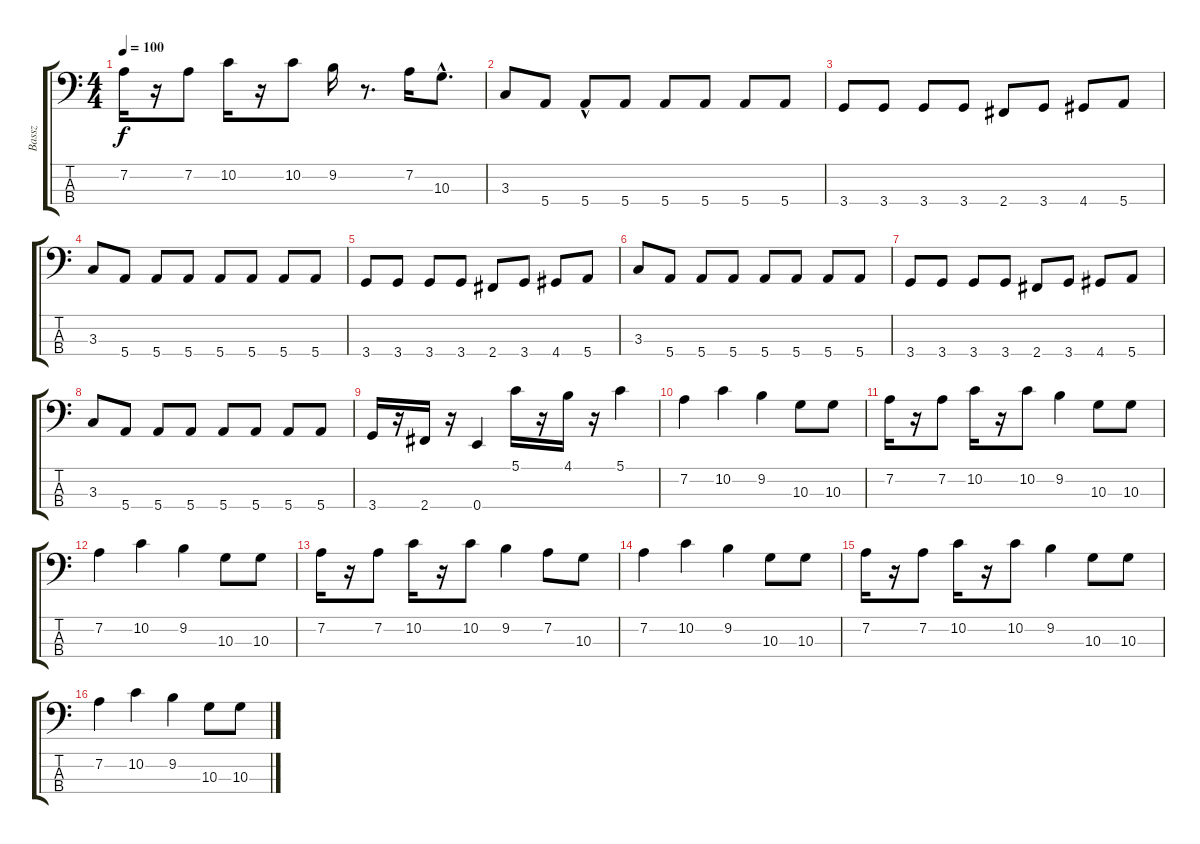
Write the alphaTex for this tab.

\track ("Bassz" "Bassz") {instrument electricbassfinger}
\staff {score tabs}
\tuning (G2 D2 A1 E1) {hide}
\ts (4 4)
\tempo 100
\clef f4
\ks c
7.2.16{dy f} r.16 7.2.8 10.2.16 r.16 10.2.8 9.2.16 r.8{d} 7.2.16 10.3{hac}.8{d} |
3.3.8 5.4.8 5.4{hac}.8 5.4.8 5.4.8 5.4.8 5.4.8 5.4.8 |
3.4.8 3.4.8 3.4.8 3.4.8 2.4.8 3.4.8 4.4.8 5.4.8 |
3.3.8 5.4.8 5.4.8 5.4.8 5.4.8 5.4.8 5.4.8 5.4.8 |
3.4.8 3.4.8 3.4.8 3.4.8 2.4.8 3.4.8 4.4.8 5.4.8 |
3.3.8 5.4.8 5.4.8 5.4.8 5.4.8 5.4.8 5.4.8 5.4.8 |
3.4.8 3.4.8 3.4.8 3.4.8 2.4.8 3.4.8 4.4.8 5.4.8 |
3.3.8 5.4.8 5.4.8 5.4.8 5.4.8 5.4.8 5.4.8 5.4.8 |
3.4.16 r.16 2.4.16 r.16 0.4.4 5.1.16 r.16 4.1.16 r.16 5.1.4 |
7.2.4 10.2.4 9.2.4 10.3.8 10.3.8 |
7.2.16 r.16 7.2.8 10.2.16 r.16 10.2.8 9.2.4 10.3.8 10.3.8 |
7.2.4 10.2.4 9.2.4 10.3.8 10.3.8 |
7.2.16 r.16 7.2.8 10.2.16 r.16 10.2.8 9.2.4 7.2.8 10.3.8 |
7.2.4 10.2.4 9.2.4 10.3.8 10.3.8 |
7.2.16 r.16 7.2.8 10.2.16 r.16 10.2.8 9.2.4 10.3.8 10.3.8 |
7.2.4 10.2.4 9.2.4 10.3.8 10.3.8
